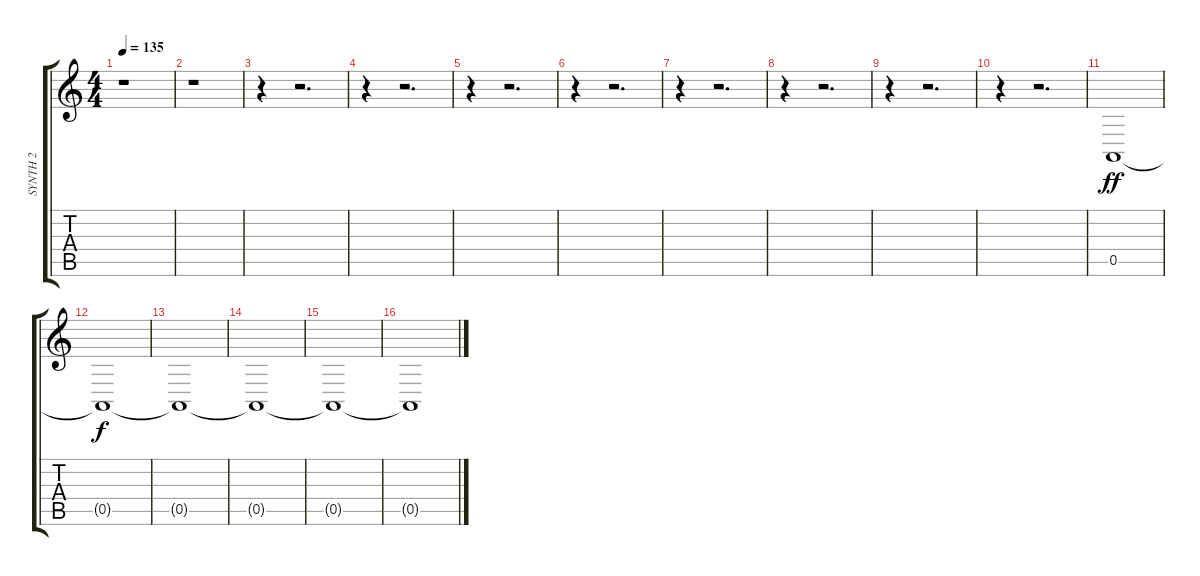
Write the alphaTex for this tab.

\track ("SYNTH 2" "SYNTH 2") {instrument lead2sawtooth}
\staff {score tabs}
\tuning (E4 B3 G3 D3 A2 E2) {hide}
\ts (4 4)
\tempo 135
\clef g2
\ks c
r.1{dy ff} |
r.1 |
r.4 r.2{d} |
r.4 r.2{d} |
r.4 r.2{d} |
r.4 r.2{d} |
r.4 r.2{d} |
r.4 r.2{d} |
r.4 r.2{d} |
r.4 r.2{d} |
0.5.1{volume 8} |
0.5{t}.1{dy f} |
0.5{t}.1 |
0.5{t}.1 |
0.5{t}.1 |
0.5{t}.1
